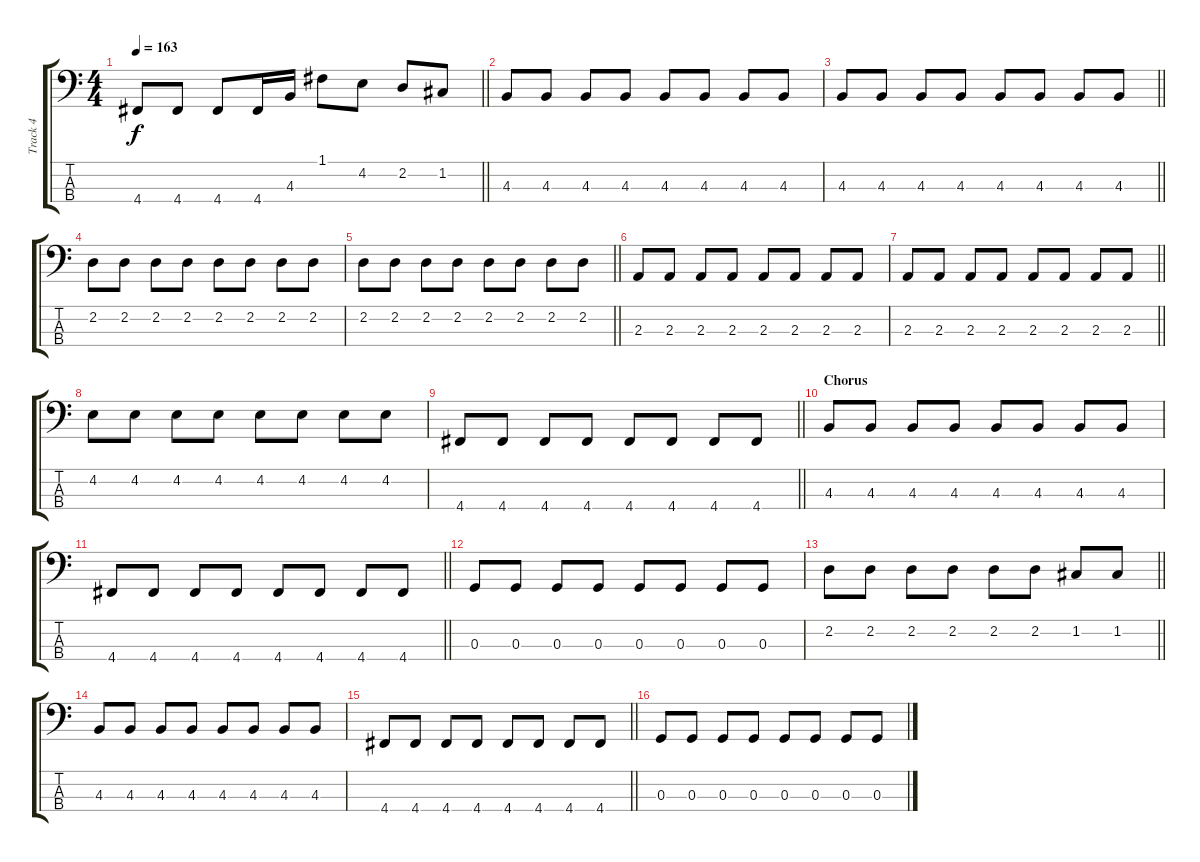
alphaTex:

\track ("Track 4" "Track 4") {instrument electricbassfinger}
\staff {score tabs}
\tuning (F2 C2 G1 D1) {hide}
\ts (4 4)
\tempo 163
\clef f4
\barLineRight lightlight
\ks c
4.4.8{dy f} 4.4.8 4.4.8 4.4.16 4.3.16 1.1.8 4.2.8 2.2.8 1.2.8 |
4.3.8 4.3.8 4.3.8 4.3.8 4.3.8 4.3.8 4.3.8 4.3.8 |
\barLineRight lightlight
4.3.8 4.3.8 4.3.8 4.3.8 4.3.8 4.3.8 4.3.8 4.3.8 |
2.2.8 2.2.8 2.2.8 2.2.8 2.2.8 2.2.8 2.2.8 2.2.8 |
\barLineRight lightlight
2.2.8 2.2.8 2.2.8 2.2.8 2.2.8 2.2.8 2.2.8 2.2.8 |
2.3.8 2.3.8 2.3.8 2.3.8 2.3.8 2.3.8 2.3.8 2.3.8 |
\barLineRight lightlight
2.3.8 2.3.8 2.3.8 2.3.8 2.3.8 2.3.8 2.3.8 2.3.8 |
4.2.8 4.2.8 4.2.8 4.2.8 4.2.8 4.2.8 4.2.8 4.2.8 |
\barLineRight lightlight
4.4.8 4.4.8 4.4.8 4.4.8 4.4.8 4.4.8 4.4.8 4.4.8 |
\section ("" "Chorus")
4.3.8 4.3.8 4.3.8 4.3.8 4.3.8 4.3.8 4.3.8 4.3.8 |
\barLineRight lightlight
4.4.8 4.4.8 4.4.8 4.4.8 4.4.8 4.4.8 4.4.8 4.4.8 |
0.3.8 0.3.8 0.3.8 0.3.8 0.3.8 0.3.8 0.3.8 0.3.8 |
\barLineRight lightlight
2.2.8 2.2.8 2.2.8 2.2.8 2.2.8 2.2.8 1.2.8 1.2.8 |
4.3.8 4.3.8 4.3.8 4.3.8 4.3.8 4.3.8 4.3.8 4.3.8 |
\barLineRight lightlight
4.4.8 4.4.8 4.4.8 4.4.8 4.4.8 4.4.8 4.4.8 4.4.8 |
0.3.8 0.3.8 0.3.8 0.3.8 0.3.8 0.3.8 0.3.8 0.3.8
